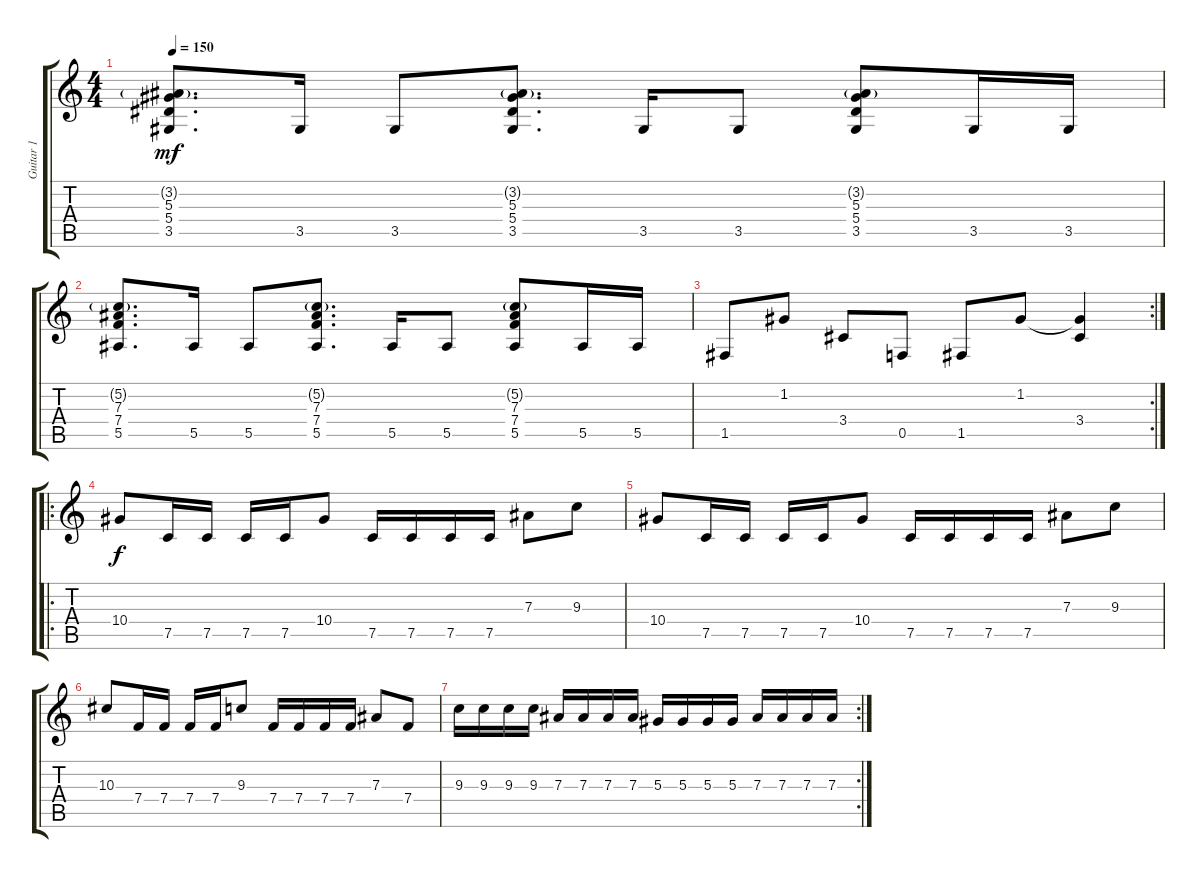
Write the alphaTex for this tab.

\track ("Guitar 1" "Guitar 1") {instrument distortionguitar}
\staff {score tabs}
\tuning (C4 G3 Eb3 Bb2 F2 C2) {hide}
\ts (4 4)
\tempo 150
\clef g2
\ks c
(3.2{g} 5.3 5.4 3.5).8{d dy mf} 3.5.16 3.5.8 (3.2{g} 5.3 5.4 3.5).8{d} 3.5.16 3.5.8 (3.2{g} 5.3 5.4 3.5).8 3.5.16 3.5.16 |
(5.2{g} 7.3 7.4 5.5).8{d} 5.5.16 5.5.8 (5.2{g} 7.3 7.4 5.5).8{d} 5.5.16 5.5.8 (5.2{g} 7.3 7.4 5.5).8 5.5.16 5.5.16 |
\rc 2
1.5.8 1.2.8 3.4.8 0.5.8 1.5.8 1.2.8 (1.2{t} 3.4).4 |
\ro
10.4.8{dy f} 7.5.16 7.5.16 7.5.16 7.5.16 10.4.8 7.5.16 7.5.16 7.5.16 7.5.16 7.3.8 9.3.8 |
10.4.8 7.5.16 7.5.16 7.5.16 7.5.16 10.4.8 7.5.16 7.5.16 7.5.16 7.5.16 7.3.8 9.3.8 |
10.3.8 7.4.16 7.4.16 7.4.16 7.4.16 9.3.8 7.4.16 7.4.16 7.4.16 7.4.16 7.3.8 7.4.8 |
\rc 2
9.3.16 9.3.16 9.3.16 9.3.16 7.3.16 7.3.16 7.3.16 7.3.16 5.3.16 5.3.16 5.3.16 5.3.16 7.3.16 7.3.16 7.3.16 7.3.16
